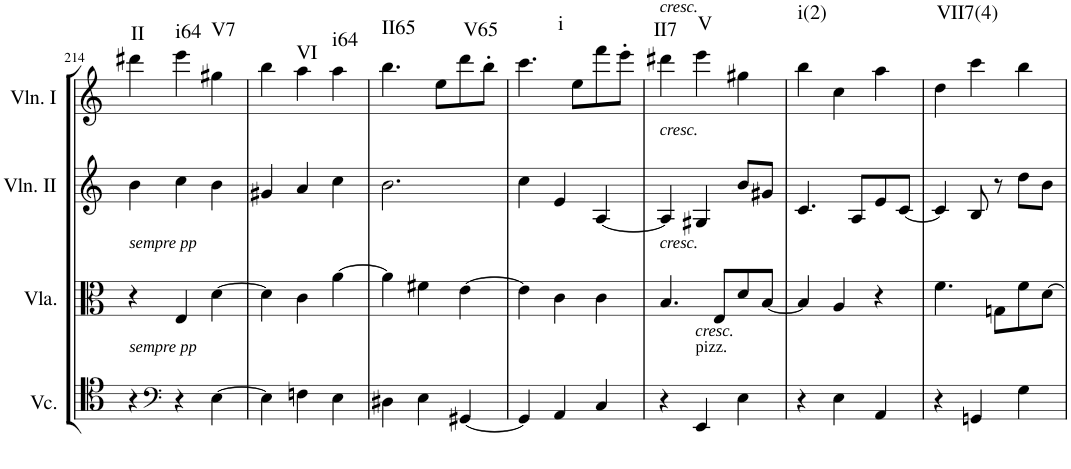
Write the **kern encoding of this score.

**kern	**kern	**kern	**kern	**harte
*part4	*part3	*part2	*part1	*part1
*staff4	*staff3	*staff2	*staff1	*
*I"Violoncello	*I"Viola	*I"Violin II	*I"Violin I	*
*I'Vc.	*I'Vla.	*I'Vln. II	*I'Vln. I	*
!!LO:PB:g=z
*clefC4	*clefC3	*clefG2	*clefG2	*
*k[]	*k[]	*k[]	*k[]	*
*M3/4	*M3/4	*M3/4	*M3/4	*
=214	=214	=214	=214	=214
!	!LO:TX:a:i:t=sempre pp	!	!	!
!LO:TX:a:i:t=sempre pp	!	!	!	!LO:H:kt=II
4r	4r	4b\	4ddd#X\	N
*clefF4	*	*	*	*
!	!	!	!	!LO:H:kt=i64
4r	4E/	4cc\	4eee\	N
!	!	!	!	!LO:H:kt=V7
[4E\	[4d\	4b\	4gg#X\	N
=215	=215	=215	=215	=215
4E\]	4d\]	4g#X/	4bb\	.
!	!	!	!	!LO:H:kt=VI
4Fn\	4c\	4a/	4aa\	N
!	!	!	!	!LO:H:kt=i64
4E\	[4a\	4cc\	4aa\	N
=216	=216	=216	=216	=216
!	!	!	!	!LO:H:kt=II65
4D#X\	4a\]	2.b\	4.bb\	N
4E\	4f#X\	.	.	.
.	.	.	8ee\L	.
!	!	!	!	!LO:H:kt=V65
[4GG#X/	[4e\	.	8ddd\	N
.	.	.	8bb'\J	.
=217	=217	=217	=217	=217
!	!	!	!	!LO:H:kt=i
4GG#/]	4e\]	4cc\	4.ccc\	N
4AA/	4c\	4e/	.	.
.	.	.	8ee\L	.
4C/	4c\	[4A/	8fff\	.
.	.	.	8eee'\J	.
=218	=218	=218	=218	=218
!	!	!	!LO:TX:a:i:t=cresc.	!
!	!	!LO:TX:a:i:t=cresc.	!	!
!	!LO:TX:a:i:t=cresc.	!	!	!LO:H:kt=II7
4r	4.B/	4A/]	4ddd#X\	N
!LO:TX:a:t=pizz.	!	!	!	!
!LO:TX:a:i:t=cresc.	!	!	!	!LO:H:kt=V
4EE/	.	4G#X/	4eee\	N
.	8E/L	.	.	.
4E\	8d/	8b/L	4gg#X\	.
.	[8B/J	8g#X/J	.	.
=219	=219	=219	=219	=219
!	!	!	!	!LO:H:kt=i(2)
4r	4B/]	4.c/	4bb\	N
4E\	4A/	.	4cc\	.
.	.	8A/L	.	.
4AA/	4r	8e/	4aa\	.
.	.	[8c/J	.	.
=220	=220	=220	=220	=220
!	!	!	!	!LO:H:kt=VII7(4)
4r	4.f\	4c/]	4dd\	N
4GGn/	.	8B/	4ccc\	.
.	8Gn\L	8r	.	.
4G\	8f\	8dd\L	4bb\	.
.	[8d\J	8b\J	.	.
=	=	=	=	=
*-	*-	*-	*-	*-
